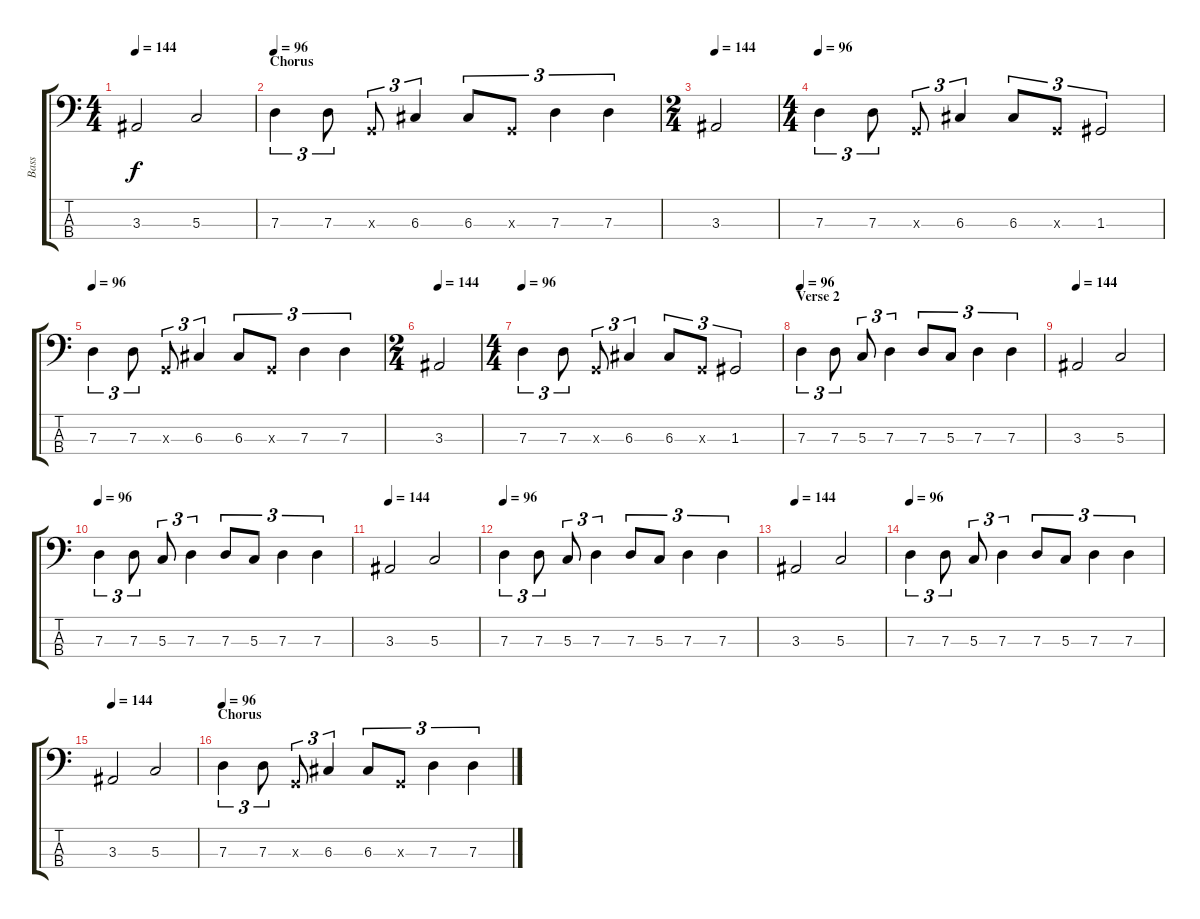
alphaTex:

\track ("Bass" "Bass") {instrument electricbassfinger}
\staff {score tabs}
\tuning (F2 C2 G1 D1) {hide}
\ts (4 4)
\tempo 144
\clef f4
\ks c
3.3.2{dy f} 5.3.2 |
\section ("" "Chorus")
\tempo 96
7.3.4{tu (3 2)} 7.3.8{tu (3 2)} 0.3{x}.8{tu (3 2)} 6.3.4{tu (3 2)} 6.3.8{tu (3 2)} 0.3{x}.8{tu (3 2)} 7.3.4{tu (3 2)} 7.3.4{tu (3 2)} |
\ts (2 4)
\tempo 144
3.3.2 |
\ts (4 4)
\tempo 96
7.3.4{tu (3 2)} 7.3.8{tu (3 2)} 0.3{x}.8{tu (3 2)} 6.3.4{tu (3 2)} 6.3.8{tu (3 2)} 0.3{x}.8{tu (3 2)} 1.3.2{tu (3 2)} |
\tempo 96
7.3.4{tu (3 2)} 7.3.8{tu (3 2)} 0.3{x}.8{tu (3 2)} 6.3.4{tu (3 2)} 6.3.8{tu (3 2)} 0.3{x}.8{tu (3 2)} 7.3.4{tu (3 2)} 7.3.4{tu (3 2)} |
\ts (2 4)
\tempo 144
3.3.2 |
\ts (4 4)
\tempo 96
7.3.4{tu (3 2)} 7.3.8{tu (3 2)} 0.3{x}.8{tu (3 2)} 6.3.4{tu (3 2)} 6.3.8{tu (3 2)} 0.3{x}.8{tu (3 2)} 1.3.2{tu (3 2)} |
\section ("" "Verse 2")
\tempo 96
7.3.4{tu (3 2)} 7.3.8{tu (3 2)} 5.3.8{tu (3 2)} 7.3.4{tu (3 2)} 7.3.8{tu (3 2)} 5.3.8{tu (3 2)} 7.3.4{tu (3 2)} 7.3.4{tu (3 2)} |
\tempo 144
3.3.2 5.3.2 |
\tempo 96
7.3.4{tu (3 2)} 7.3.8{tu (3 2)} 5.3.8{tu (3 2)} 7.3.4{tu (3 2)} 7.3.8{tu (3 2)} 5.3.8{tu (3 2)} 7.3.4{tu (3 2)} 7.3.4{tu (3 2)} |
\tempo 144
3.3.2 5.3.2 |
\tempo 96
7.3.4{tu (3 2)} 7.3.8{tu (3 2)} 5.3.8{tu (3 2)} 7.3.4{tu (3 2)} 7.3.8{tu (3 2)} 5.3.8{tu (3 2)} 7.3.4{tu (3 2)} 7.3.4{tu (3 2)} |
\tempo 144
3.3.2 5.3.2 |
\tempo 96
7.3.4{tu (3 2)} 7.3.8{tu (3 2)} 5.3.8{tu (3 2)} 7.3.4{tu (3 2)} 7.3.8{tu (3 2)} 5.3.8{tu (3 2)} 7.3.4{tu (3 2)} 7.3.4{tu (3 2)} |
\tempo 144
3.3.2 5.3.2 |
\section ("" "Chorus")
\tempo 96
7.3.4{tu (3 2)} 7.3.8{tu (3 2)} 0.3{x}.8{tu (3 2)} 6.3.4{tu (3 2)} 6.3.8{tu (3 2)} 0.3{x}.8{tu (3 2)} 7.3.4{tu (3 2)} 7.3.4{tu (3 2)}
